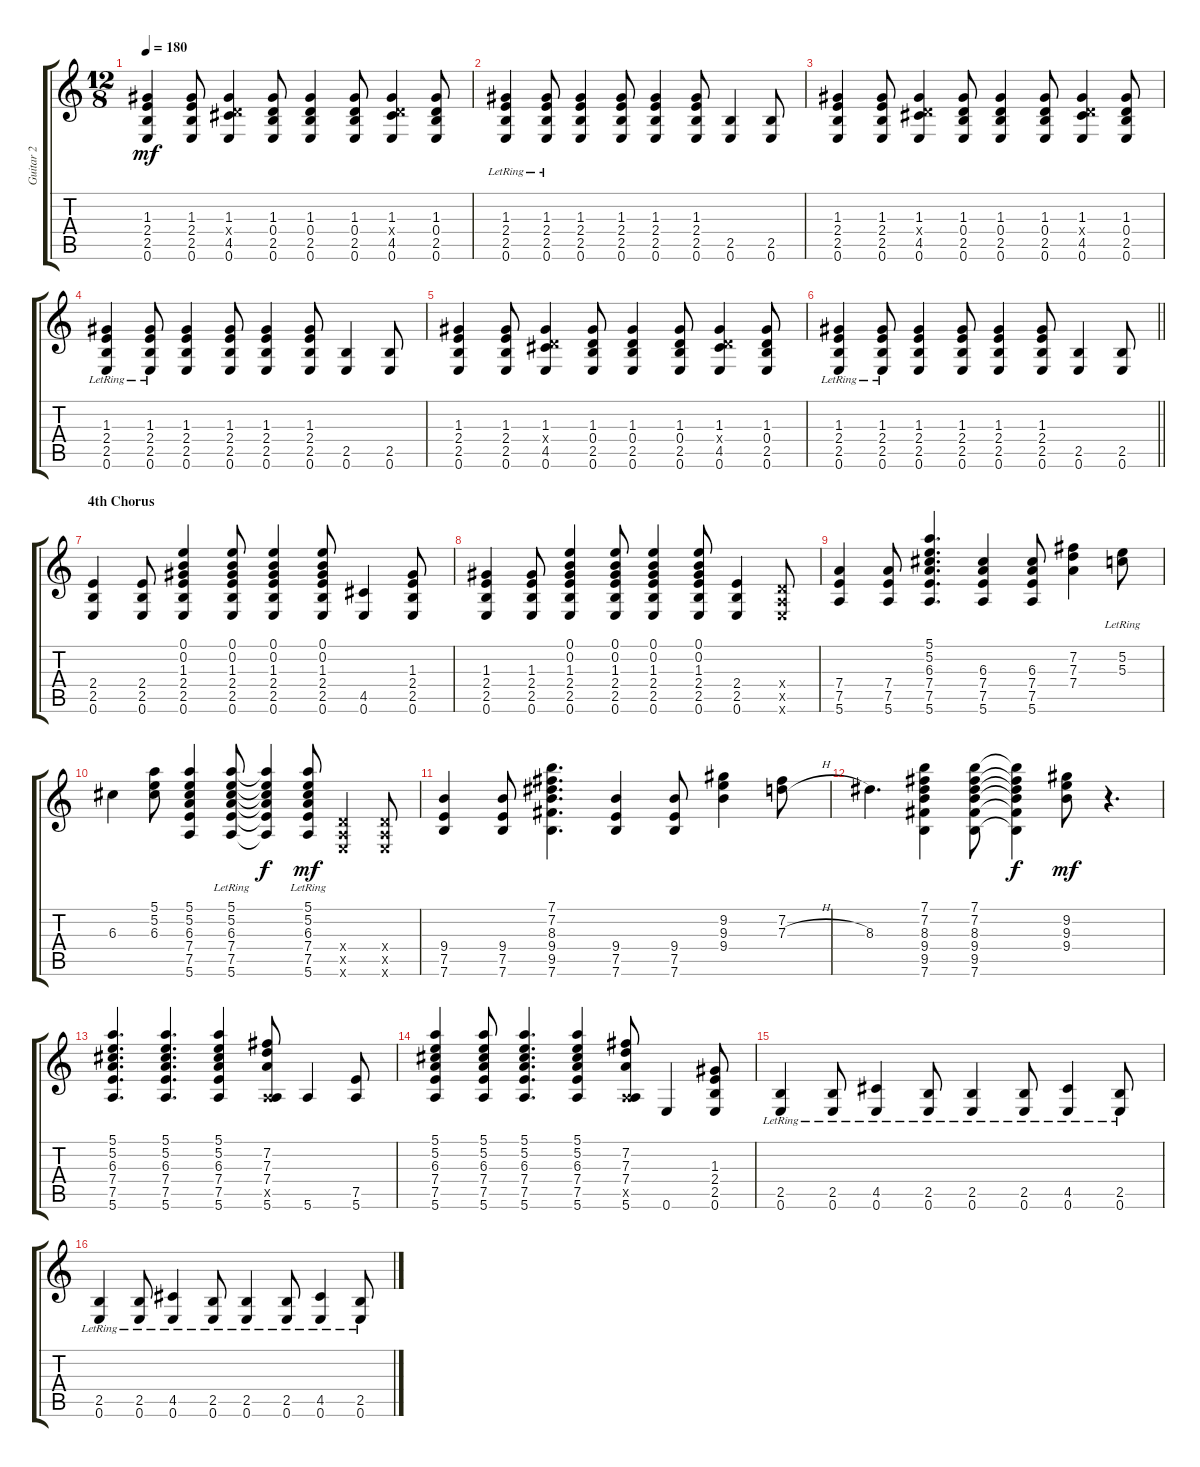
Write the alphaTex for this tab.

\track ("Guitar 2" "Guitar 2") {instrument acousticguitarsteel}
\staff {score tabs}
\tuning (E4 B3 G3 D3 A2 E2) {hide}
\ts (12 8)
\tempo 180
\clef g2
\ks c
(1.3 2.4 2.5 0.6).4{dy mf} (1.3 2.4 2.5 0.6).8 (1.3 0.4{x} 4.5 0.6).4 (1.3 0.4 2.5 0.6).8 (1.3 0.4 2.5 0.6).4 (1.3 0.4 2.5 0.6).8 (1.3 0.4{x} 4.5 0.6).4 (1.3 0.4 2.5 0.6).8 |
(1.3{lr} 2.4{lr} 2.5{lr} 0.6{lr}).4 (1.3{lr} 2.4{lr} 2.5{lr} 0.6{lr}).8 (1.3 2.4 2.5 0.6).4 (1.3 2.4 2.5 0.6).8 (1.3 2.4 2.5 0.6).4 (1.3 2.4 2.5 0.6).8 (2.5 0.6).4 (2.5 0.6).8 |
(1.3 2.4 2.5 0.6).4 (1.3 2.4 2.5 0.6).8 (1.3 0.4{x} 4.5 0.6).4 (1.3 0.4 2.5 0.6).8 (1.3 0.4 2.5 0.6).4 (1.3 0.4 2.5 0.6).8 (1.3 0.4{x} 4.5 0.6).4 (1.3 0.4 2.5 0.6).8 |
(1.3{lr} 2.4{lr} 2.5{lr} 0.6{lr}).4 (1.3{lr} 2.4{lr} 2.5{lr} 0.6{lr}).8 (1.3 2.4 2.5 0.6).4 (1.3 2.4 2.5 0.6).8 (1.3 2.4 2.5 0.6).4 (1.3 2.4 2.5 0.6).8 (2.5 0.6).4 (2.5 0.6).8 |
(1.3 2.4 2.5 0.6).4 (1.3 2.4 2.5 0.6).8 (1.3 0.4{x} 4.5 0.6).4 (1.3 0.4 2.5 0.6).8 (1.3 0.4 2.5 0.6).4 (1.3 0.4 2.5 0.6).8 (1.3 0.4{x} 4.5 0.6).4 (1.3 0.4 2.5 0.6).8 |
\barLineRight lightlight
(1.3{lr} 2.4{lr} 2.5{lr} 0.6{lr}).4 (1.3{lr} 2.4{lr} 2.5{lr} 0.6{lr}).8 (1.3 2.4 2.5 0.6).4 (1.3 2.4 2.5 0.6).8 (1.3 2.4 2.5 0.6).4 (1.3 2.4 2.5 0.6).8 (2.5 0.6).4 (2.5 0.6).8 |
\section ("" "4th Chorus")
(2.4 2.5 0.6).4 (2.4 2.5 0.6).8 (0.1 0.2 1.3 2.4 2.5 0.6).4 (0.1 0.2 1.3 2.4 2.5 0.6).8 (0.1 0.2 1.3 2.4 2.5 0.6).4 (0.1 0.2 1.3 2.4 2.5 0.6).8 (4.5 0.6).4 (1.3 2.4 2.5 0.6).8 |
(1.3 2.4 2.5 0.6).4 (1.3 2.4 2.5 0.6).8 (0.1 0.2 1.3 2.4 2.5 0.6).4 (0.1 0.2 1.3 2.4 2.5 0.6).8 (0.1 0.2 1.3 2.4 2.5 0.6).4 (0.1 0.2 1.3 2.4 2.5 0.6).8 (2.4 2.5 0.6).4 (0.4{x} 0.5{x} 0.6{x}).8 |
(7.4 7.5 5.6).4 (7.4 7.5 5.6).8 (5.1 5.2 6.3 7.4 7.5 5.6).4{d} (6.3 7.4 7.5 5.6).4 (6.3 7.4 7.5 5.6).8 (7.2 7.3 7.4).4 (5.2{lr} 5.3).8 |
6.3.4 (5.1 5.2 6.3).8 (5.1 5.2 6.3 7.4 7.5 5.6).4 (5.1{lr} 5.2{lr} 6.3{lr} 7.4{lr} 7.5{lr} 5.6{lr}).8 (5.1{t} 5.2{t} 6.3{t} 7.4{t} 7.5{t} 5.6{t}).4{dy f} (5.1{lr} 5.2{lr} 6.3{lr} 7.4{lr} 7.5{lr} 5.6{lr}).8{dy mf} (0.4{x} 0.5{x} 0.6{x}).4 (0.4{x} 0.5{x} 0.6{x}).8 |
(9.4 7.5 7.6).4 (9.4 7.5 7.6).8 (7.1 7.2 8.3 9.4 9.5 7.6).4{d} (9.4 7.5 7.6).4 (9.4 7.5 7.6).8 (9.2 9.3 9.4).4 (7.2 7.3{h}).8 |
8.3.4{d} (7.1 7.2 8.3 9.4 9.5 7.6).4 (7.1 7.2 8.3 9.4 9.5 7.6).8 (7.1{t} 7.2{t} 8.3{t} 9.4{t} 9.5{t} 7.6{t}).4{dy f} (9.2 9.3 9.4).8{dy mf} r.4{d} |
(5.1 5.2 6.3 7.4 7.5 5.6).4{d} (5.1 5.2 6.3 7.4 7.5 5.6).4{d} (5.1 5.2 6.3 7.4 7.5 5.6).4 (7.2 7.3 7.4 0.5{x} 5.6).8 5.6.4 (7.5 5.6).8 |
(5.1 5.2 6.3 7.4 7.5 5.6).4 (5.1 5.2 6.3 7.4 7.5 5.6).8 (5.1 5.2 6.3 7.4 7.5 5.6).4{d} (5.1 5.2 6.3 7.4 7.5 5.6).4 (7.2 7.3 7.4 0.5{x} 5.6).8 0.6.4 (1.3 2.4 2.5 0.6).8 |
(2.5{lr} 0.6{lr}).4 (2.5{lr} 0.6{lr}).8 (4.5{lr} 0.6{lr}).4 (2.5{lr} 0.6{lr}).8 (2.5{lr} 0.6{lr}).4 (2.5{lr} 0.6{lr}).8 (4.5{lr} 0.6{lr}).4 (2.5{lr} 0.6{lr}).8 |
(2.5{lr} 0.6{lr}).4 (2.5{lr} 0.6{lr}).8 (4.5{lr} 0.6{lr}).4 (2.5{lr} 0.6{lr}).8 (2.5{lr} 0.6{lr}).4 (2.5{lr} 0.6{lr}).8 (4.5{lr} 0.6{lr}).4 (2.5{lr} 0.6{lr}).8
